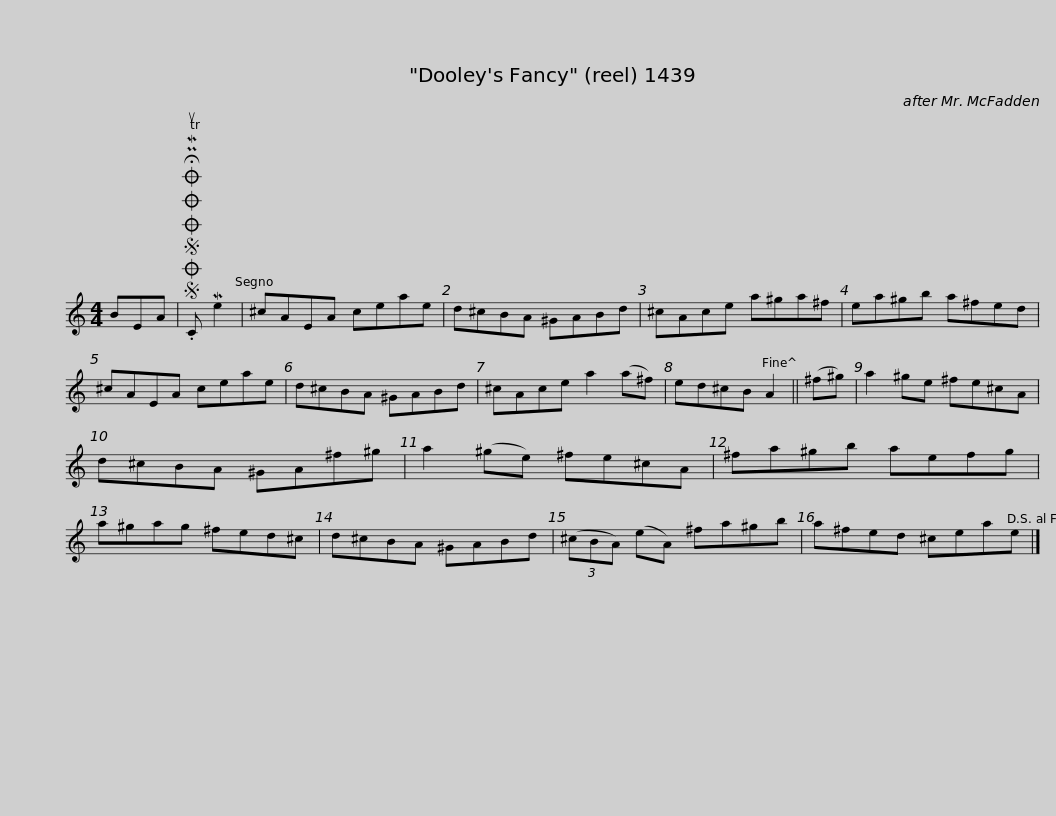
X:1
L:1/8
M:4/4
I:linebreak $
K:C
V:1 treble
V:1
 BEA |SOSOOO .!fermata!PMTuC Me2 | ^cAEA ceae | d^cBA ^GABd | ^cAce a^ga^f | %5
 ea^gb a^fed |$ ^cAEA ceae | d^cBA ^GABd | ^cAce a2 (a^f) | ed^cB A2 || %10
 (^f^g) | a2 ^ge ^fe^cA |$ d^cBA ^GA^f^g | a2 (^ge) ^fe^cA | ^fa^gb aefg | %15
 a^gag ^fed^c | d^cBA ^GABd |$ (3(^cBA) (eA) ^fa^gb | a^fed ^ceae |] %19
